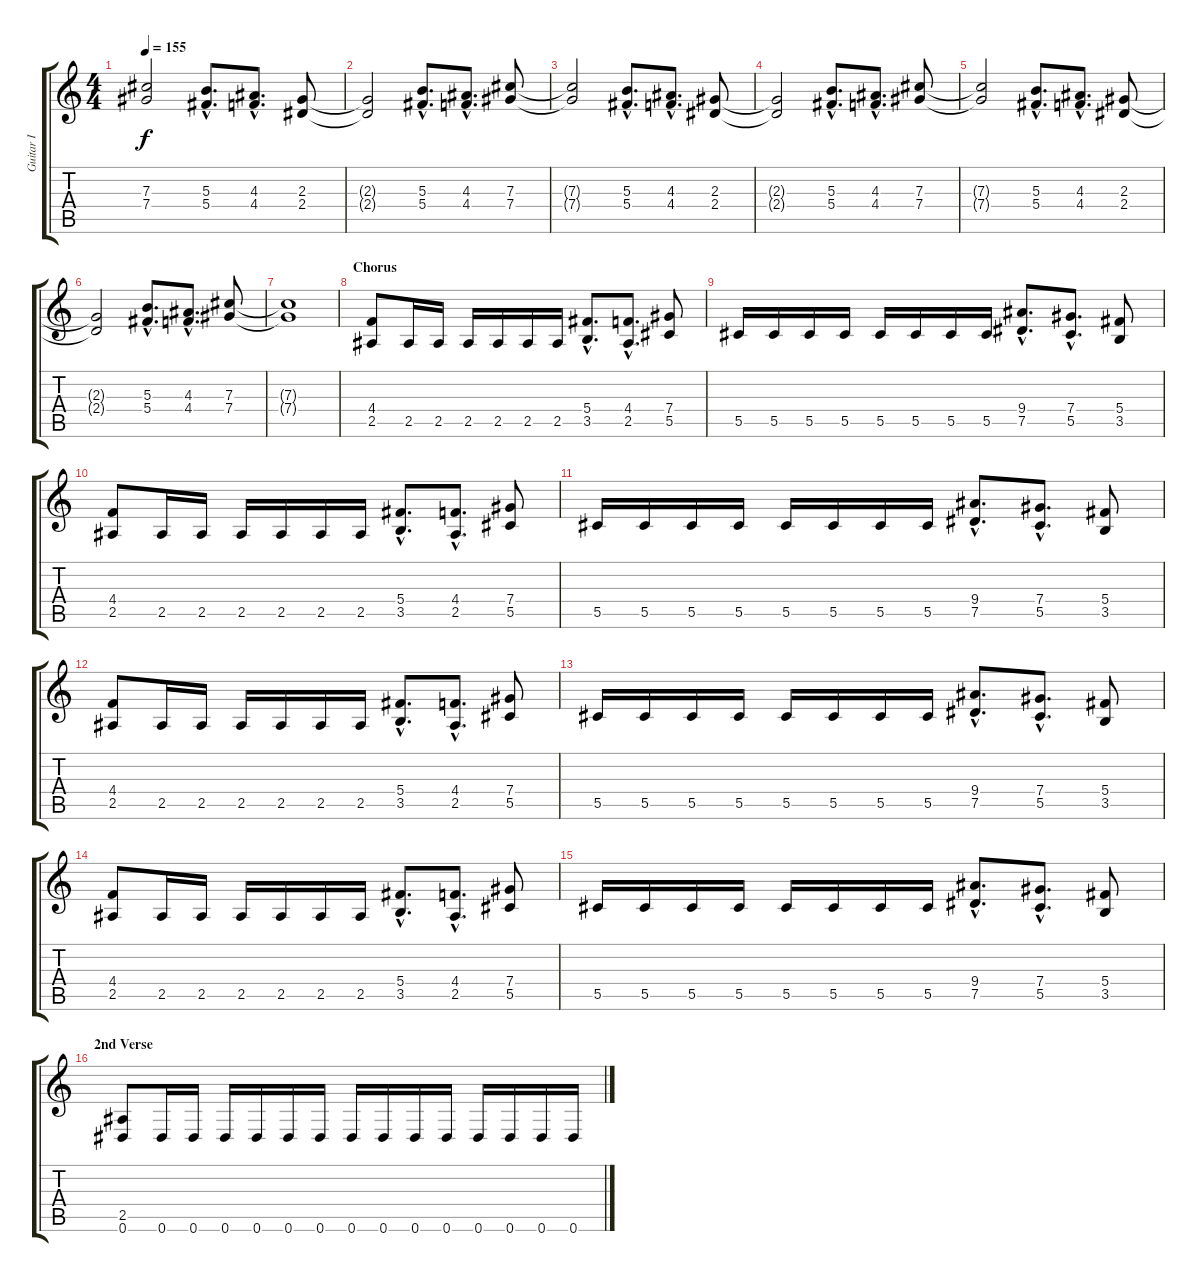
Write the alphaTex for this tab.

\track ("Guitar I" "Guitar I") {instrument distortionguitar}
\staff {score tabs}
\tuning (Eb4 Bb3 Gb3 Db3 Ab2 Eb2) {hide}
\ts (4 4)
\tempo 155
\clef g2
\ks c
(7.3{t} 7.4{t}).2{dy f} (5.3{hac} 5.4{hac}).8{d} (4.3{hac} 4.4{hac}).8{d} (2.3 2.4).8 |
(2.3{t} 2.4{t}).2 (5.3{hac} 5.4{hac}).8{d} (4.3{hac} 4.4{hac}).8{d} (7.3 7.4).8 |
(7.3{t} 7.4{t}).2 (5.3{hac} 5.4{hac}).8{d} (4.3{hac} 4.4{hac}).8{d} (2.3 2.4).8 |
(2.3{t} 2.4{t}).2 (5.3{hac} 5.4{hac}).8{d} (4.3{hac} 4.4{hac}).8{d} (7.3 7.4).8 |
(7.3{t} 7.4{t}).2 (5.3{hac} 5.4{hac}).8{d} (4.3{hac} 4.4{hac}).8{d} (2.3 2.4).8 |
(2.3{t} 2.4{t}).2 (5.3{hac} 5.4{hac}).8{d} (4.3{hac} 4.4{hac}).8{d} (7.3 7.4).8 |
(7.3{t} 7.4{t}).1 |
\section ("" "Chorus")
(4.4 2.5).8 2.5.16 2.5.16 2.5.16 2.5.16 2.5.16 2.5.16 (5.4{hac} 3.5{hac}).8{d} (4.4{hac} 2.5{hac}).8{d} (7.4 5.5).8 |
5.5.16 5.5.16 5.5.16 5.5.16 5.5.16 5.5.16 5.5.16 5.5.16 (9.4{hac} 7.5{hac}).8{d} (7.4{hac} 5.5{hac}).8{d} (5.4 3.5).8 |
(4.4 2.5).8 2.5.16 2.5.16 2.5.16 2.5.16 2.5.16 2.5.16 (5.4{hac} 3.5{hac}).8{d} (4.4{hac} 2.5{hac}).8{d} (7.4 5.5).8 |
5.5.16 5.5.16 5.5.16 5.5.16 5.5.16 5.5.16 5.5.16 5.5.16 (9.4{hac} 7.5{hac}).8{d} (7.4{hac} 5.5{hac}).8{d} (5.4 3.5).8 |
(4.4 2.5).8 2.5.16 2.5.16 2.5.16 2.5.16 2.5.16 2.5.16 (5.4{hac} 3.5{hac}).8{d} (4.4{hac} 2.5{hac}).8{d} (7.4 5.5).8 |
5.5.16 5.5.16 5.5.16 5.5.16 5.5.16 5.5.16 5.5.16 5.5.16 (9.4{hac} 7.5{hac}).8{d} (7.4{hac} 5.5{hac}).8{d} (5.4 3.5).8 |
(4.4 2.5).8 2.5.16 2.5.16 2.5.16 2.5.16 2.5.16 2.5.16 (5.4{hac} 3.5{hac}).8{d} (4.4{hac} 2.5{hac}).8{d} (7.4 5.5).8 |
5.5.16 5.5.16 5.5.16 5.5.16 5.5.16 5.5.16 5.5.16 5.5.16 (9.4{hac} 7.5{hac}).8{d} (7.4{hac} 5.5{hac}).8{d} (5.4 3.5).8 |
\section ("" "2nd Verse")
(2.5 0.6).8 0.6.16 0.6.16 0.6.16 0.6.16 0.6.16 0.6.16 0.6.16 0.6.16 0.6.16 0.6.16 0.6.16 0.6.16 0.6.16 0.6.16
